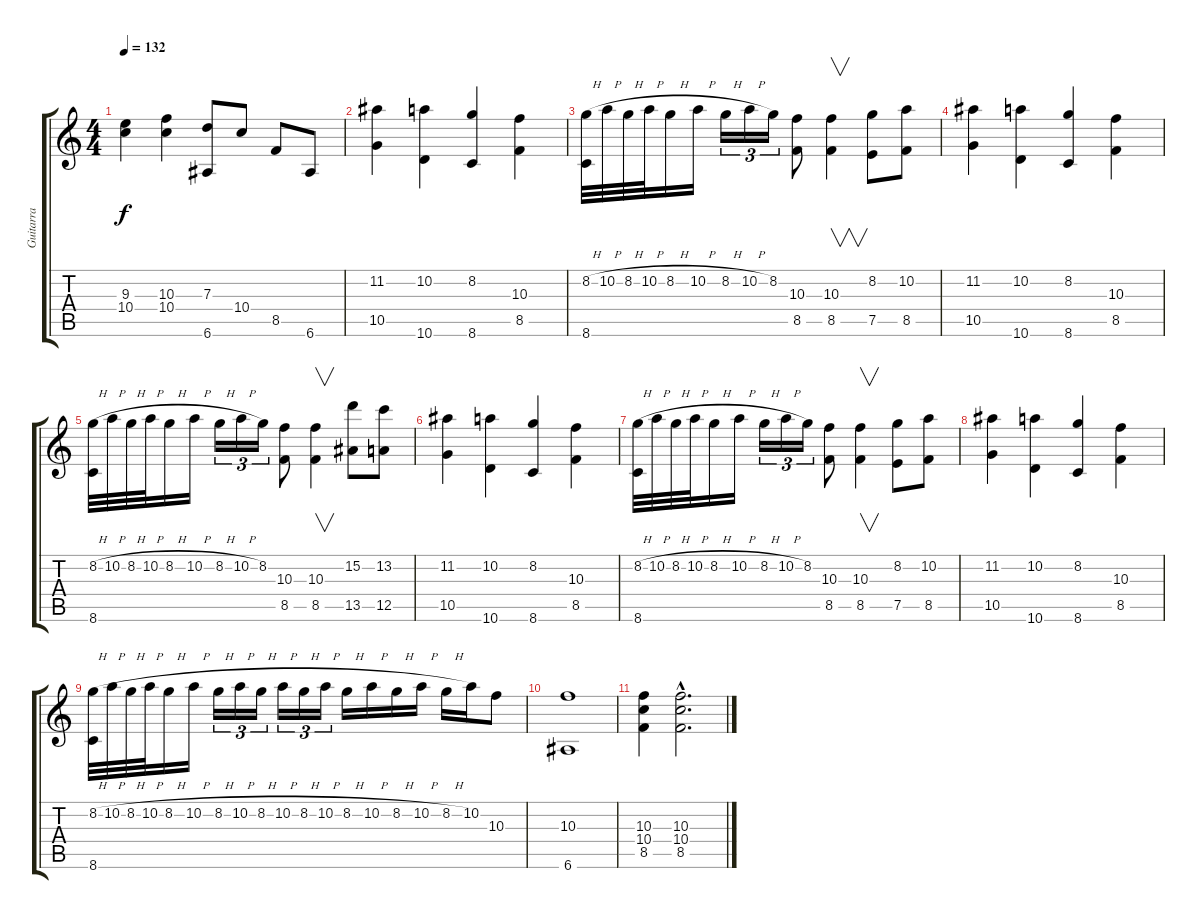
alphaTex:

\track ("Guitarra" "Guitarra") {instrument acousticguitarnylon}
\staff {score tabs}
\tuning (E4 B3 G3 D3 A2 E2) {hide}
\ts (4 4)
\tempo 132
\clef g2
\ks c
(9.3 10.4).4{dy f} (10.3 10.4).4 (7.3 6.6).8 10.4.8 8.5.8 6.6.8 |
(11.2 10.5).4 (10.2 10.6).4 (8.2 8.6).4 (10.3 8.5).4 |
(8.2{h} 8.6).32 10.2{h}.32 8.2{h}.32 10.2{h}.32 8.2{h}.16 10.2{h}.16 8.2{h}.16{tu (3 2)} 10.2{h}.16{tu (3 2)} 8.2.16{tu (3 2)} (10.3 8.5).8 (10.3 8.5).4{v} (8.2 7.5).8 (10.2 8.5).8 |
(11.2 10.5).4 (10.2 10.6).4 (8.2 8.6).4 (10.3 8.5).4 |
(8.2{h} 8.6).32 10.2{h}.32 8.2{h}.32 10.2{h}.32 8.2{h}.16 10.2{h}.16 8.2{h}.16{tu (3 2)} 10.2{h}.16{tu (3 2)} 8.2.16{tu (3 2)} (10.3 8.5).8 (10.3 8.5).4{v} (15.2 13.5).8 (13.2 12.5).8 |
(11.2 10.5).4 (10.2 10.6).4 (8.2 8.6).4 (10.3 8.5).4 |
(8.2{h} 8.6).32 10.2{h}.32 8.2{h}.32 10.2{h}.32 8.2{h}.16 10.2{h}.16 8.2{h}.16{tu (3 2)} 10.2{h}.16{tu (3 2)} 8.2.16{tu (3 2)} (10.3 8.5).8 (10.3 8.5).4{v} (8.2 7.5).8 (10.2 8.5).8 |
(11.2 10.5).4 (10.2 10.6).4 (8.2 8.6).4 (10.3 8.5).4 |
(8.2{h} 8.6).32 10.2{h}.32 8.2{h}.32 10.2{h}.32 8.2{h}.16 10.2{h}.16 8.2{h}.16{tu (3 2)} 10.2{h}.16{tu (3 2)} 8.2{h}.16{tu (3 2)} 10.2{h}.16{tu (3 2)} 8.2{h}.16{tu (3 2)} 10.2{h}.16{tu (3 2)} 8.2{h}.16 10.2{h}.16 8.2{h}.16 10.2{h}.16 8.2{h}.16 10.2.16 10.3.8 |
(10.3 6.6).1 |
(10.3 10.4 8.5).4 (10.3{hac} 10.4{hac} 8.5{hac}).2{d}
